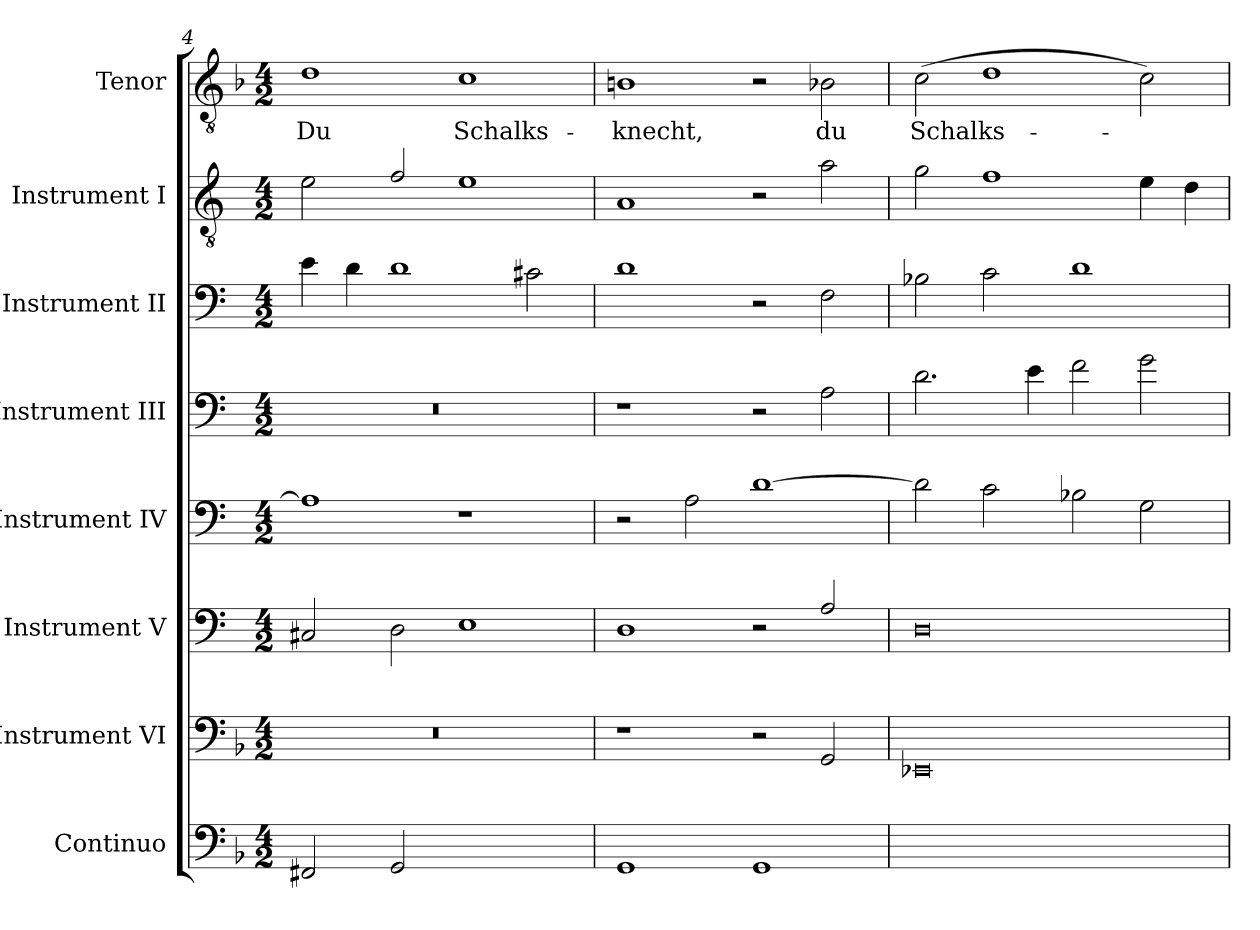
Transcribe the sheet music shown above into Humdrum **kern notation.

**kern	**text	**kern	**kern	**kern	**kern	**kern	**kern	**kern	**text
*part8	*part8	*part7	*part6	*part5	*part4	*part3	*part2	*part1	*part1
*staff8	*staff8	*staff7	*staff6	*staff5	*staff4	*staff3	*staff2	*staff1	*staff1
*I"Continuo	*	*I"Instrument VI	*I"Instrument V	*I"Instrument IV	*I"Instrument III	*I"Instrument II	*I"Instrument I	*I"Tenor	*
*	*	*I'VI	*I'V	*I'IV	*I'III	*I'II	*I'I	*I'T	*
*clefF4	*	*clefF4	*clefF4	*clefF4	*clefF4	*clefF4	*clefGv2	*clefGv2	*
*	*	*	*ITrd4c7	*ITrd4c7	*ITrd4c7	*ITrd4c7	*ITrd4c7	*	*
*k[b-]	*	*k[b-]	*k[b-]	*k[b-]	*k[b-]	*k[b-]	*k[b-]	*k[b-]	*
*F:	*	*F:	*F:	*F:	*F:	*F:	*F:	*F:	*
*M4/2	*	*M4/2	*M4/2	*M4/2	*M4/2	*M4/2	*M4/2	*M4/2	*
=4	=4	=4	=4	=4	=4	=4	=4	=4	=4
!	!	!	!	!	!	!	!	!	!LO:LY:b
2FF#X	.	0r	2FF#X	1D]	0r	4A	2A	1d	Du
.	.	.	.	.	.	4G	.	.	.
2GG	.	.	2GG	.	.	1G	2B-/	.	.
!	!LO:LY:b	!	!	!	!	!	!	!	!LO:LY:b
[2AAyy	7	.	1AA	1r	.	.	1A	1c	Schalks-
!	!LO:LY:b	!	!	!	!	!	!	!	!
2AAyy]	6	.	.	.	.	2F#X	.	.	.
=5	=5	=5	=5	=5	=5	=5	=5	=5	=5
!	!	!	!	!	!	!	!	!	!LO:LY:b
1GG	.	1r	1GG	2r	1r	1G	1D	1Bn	-knecht,
.	.	.	.	2D	.	.	.	.	.
1GG	.	2r	2r	[1G	2r	2r	2r	2r	.
!	!	!	!	!	!	!	!	!	!LO:LY:b
.	.	2GG	2D/	.	2D	2BB-	2d	2B-X	du
=6	=6	=6	=6	=6	=6	=6	=6	=6	=6
!	!LO:LY:b	!	!	!	!	!	!	!	!LO:LY:b
[2EE-Xyy	6	0EE-X	0GG	2G]	2.G	2E-X	2c	(>2c	Schalks-
!	!LO:LY:b	!	!	!	!	!	!	!	!
2EE-yy_	7	.	.	2F	.	2F	1B-	1d	.
.	.	.	.	.	4A	.	.	.	.
!	!LO:LY:b	!	!	!	!	!	!	!	!
2EE-yy_	7	.	.	2E-X	2B-	1G	.	.	.
!	!LO:LY:b	!	!	!	!	!	!	!	!
2EE-yy]	6	.	.	2C	2c	.	4A	2c)	.
.	.	.	.	.	.	.	4G	.	.
=	=	=	=	=	=	=	=	=	=
*-	*-	*-	*-	*-	*-	*-	*-	*-	*-
